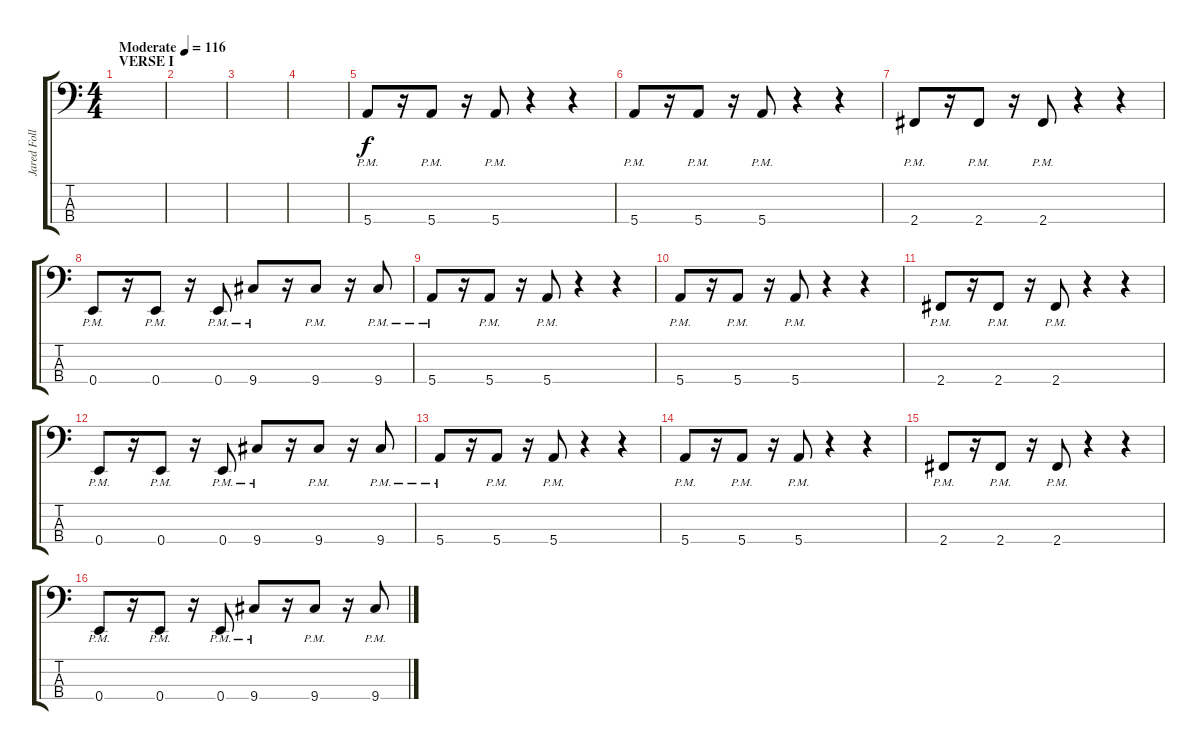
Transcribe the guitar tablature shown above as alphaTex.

\track ("Jared Followill (bass)" "Jared Foll") {instrument electricbasspick}
\staff {score tabs}
\tuning (G2 D2 A1 E1) {hide}
\ts (4 4)
\section ("" "VERSE I")
\tempo (116 "Moderate")
\clef f4
\ks c
|
|
|
|
5.4{pm}.8 r.16 5.4{pm}.8 r.16 5.4{pm}.8 r.4 r.4 |
5.4{pm}.8 r.16 5.4{pm}.8 r.16 5.4{pm}.8 r.4 r.4 |
2.4{pm}.8 r.16 2.4{pm}.8 r.16 2.4{pm}.8 r.4 r.4 |
0.4{pm}.8 r.16 0.4{pm}.8 r.16 0.4{pm}.8 9.4{pm}.8 r.16 9.4{pm}.8 r.16 9.4{pm}.8 |
5.4{pm}.8 r.16 5.4{pm}.8 r.16 5.4{pm}.8 r.4 r.4 |
5.4{pm}.8 r.16 5.4{pm}.8 r.16 5.4{pm}.8 r.4 r.4 |
2.4{pm}.8 r.16 2.4{pm}.8 r.16 2.4{pm}.8 r.4 r.4 |
0.4{pm}.8 r.16 0.4{pm}.8 r.16 0.4{pm}.8 9.4{pm}.8 r.16 9.4{pm}.8 r.16 9.4{pm}.8 |
5.4{pm}.8 r.16 5.4{pm}.8 r.16 5.4{pm}.8 r.4 r.4 |
5.4{pm}.8 r.16 5.4{pm}.8 r.16 5.4{pm}.8 r.4 r.4 |
2.4{pm}.8 r.16 2.4{pm}.8 r.16 2.4{pm}.8 r.4 r.4 |
0.4{pm}.8 r.16 0.4{pm}.8 r.16 0.4{pm}.8 9.4{pm}.8 r.16 9.4{pm}.8 r.16 9.4{pm}.8
